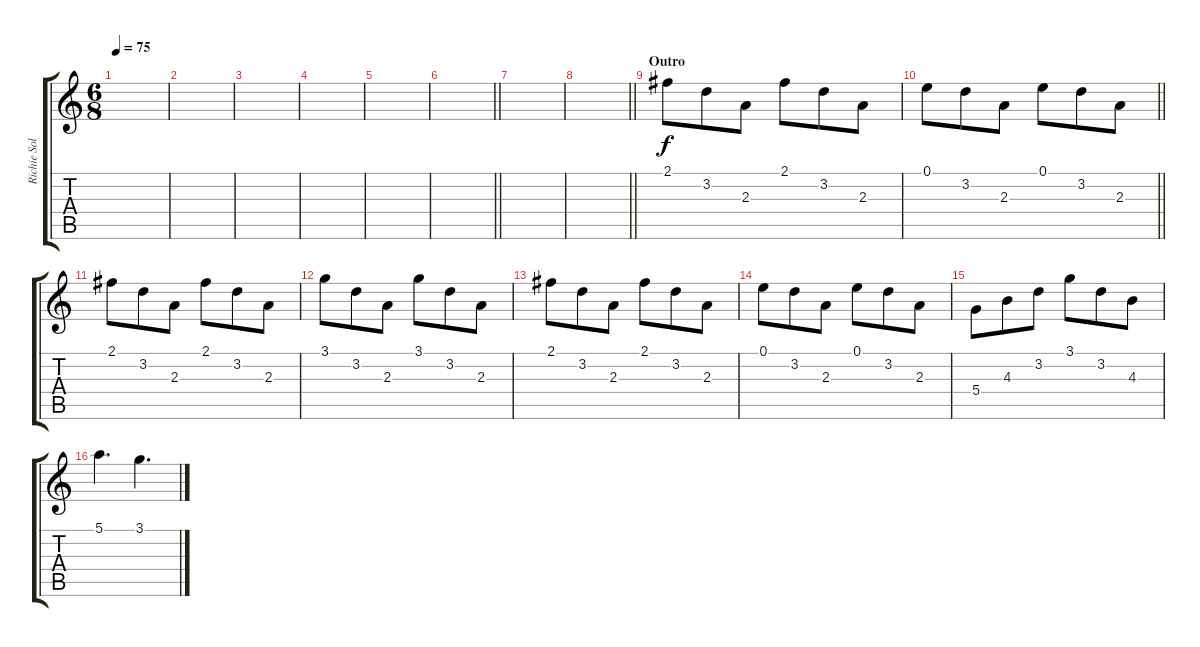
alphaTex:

\track ("Richie Solo" "Richie Sol") {instrument distortionguitar}
\staff {score tabs}
\tuning (E4 B3 G3 D3 A2 E2) {hide}
\ts (6 8)
\tempo 75
\clef g2
\ks c
|
|
|
|
|
\barLineRight lightlight
|
|
\barLineRight lightlight
|
\section ("" "Outro")
2.1.8{volume 15} 3.2.8 2.3.8 2.1.8 3.2.8 2.3.8 |
\barLineRight lightlight
0.1.8 3.2.8 2.3.8 0.1.8 3.2.8 2.3.8 |
2.1.8 3.2.8 2.3.8 2.1.8 3.2.8 2.3.8 |
3.1.8 3.2.8 2.3.8 3.1.8 3.2.8 2.3.8 |
2.1.8 3.2.8 2.3.8 2.1.8 3.2.8 2.3.8 |
0.1.8 3.2.8 2.3.8 0.1.8 3.2.8 2.3.8 |
5.4.8 4.3.8 3.2.8 3.1.8 3.2.8 4.3.8 |
5.1.4{d} 3.1.4{d}
